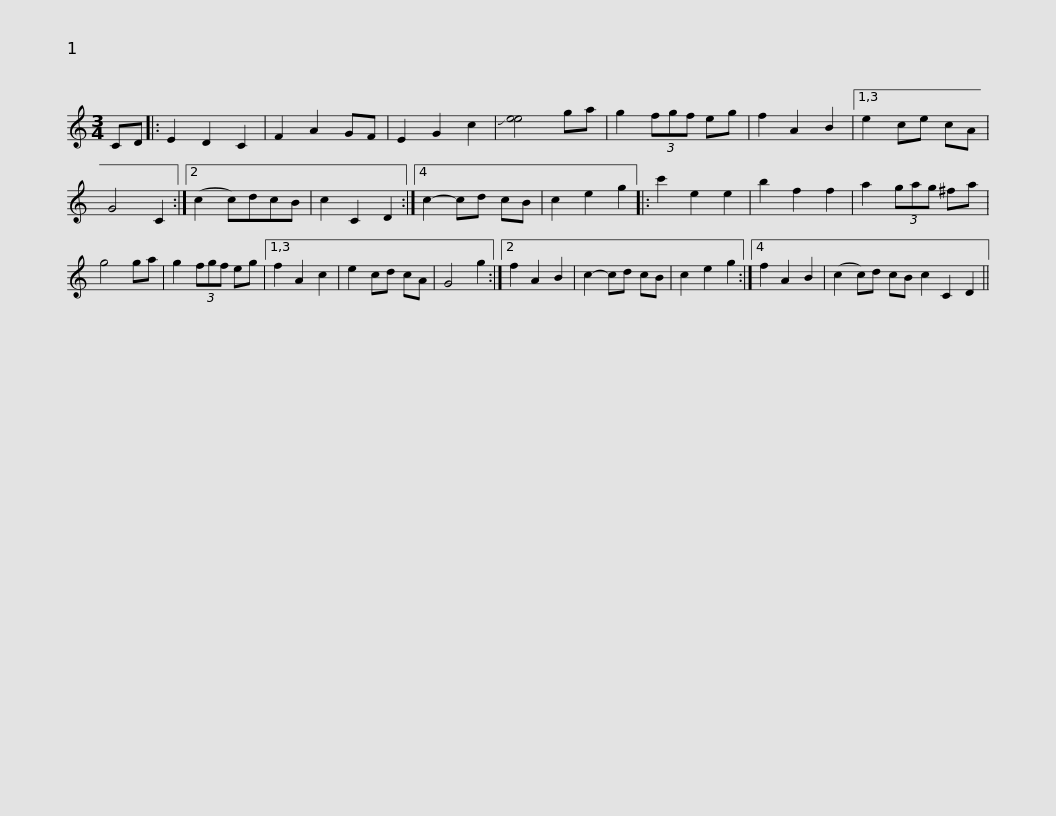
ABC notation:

X:1
L:1/8
M:3/4
I:linebreak $
K:C
V:1 treble
V:1
 CD |: E2 D2 C2 | F2 A2 GF | E2 G2 c2 | !slide![ee]4 ga | %5
 g2 (3fgf eg | f2 A2 B2 |1,3 e2 ce cA | G4 C2 :|2 (c2 c)dcB |$ %10
 c2 C2 D2 :|4 c2- cd cB | c2 e2 g2 |: c'2 e2 e2 | b2 f2 f2 | %15
 a2 (3gag ^fa | g4 ga | g2 (3fgf eg |1,3 f2 A2 c2 | e2 cd cA |$ %20
 G4 g2 :|2 f2 A2 B2 | c2- cd cB | c2 e2 g2 :|4 f2 A2 B2 | %25
 (c2 c)d cB c2 C2 D2 || %26
